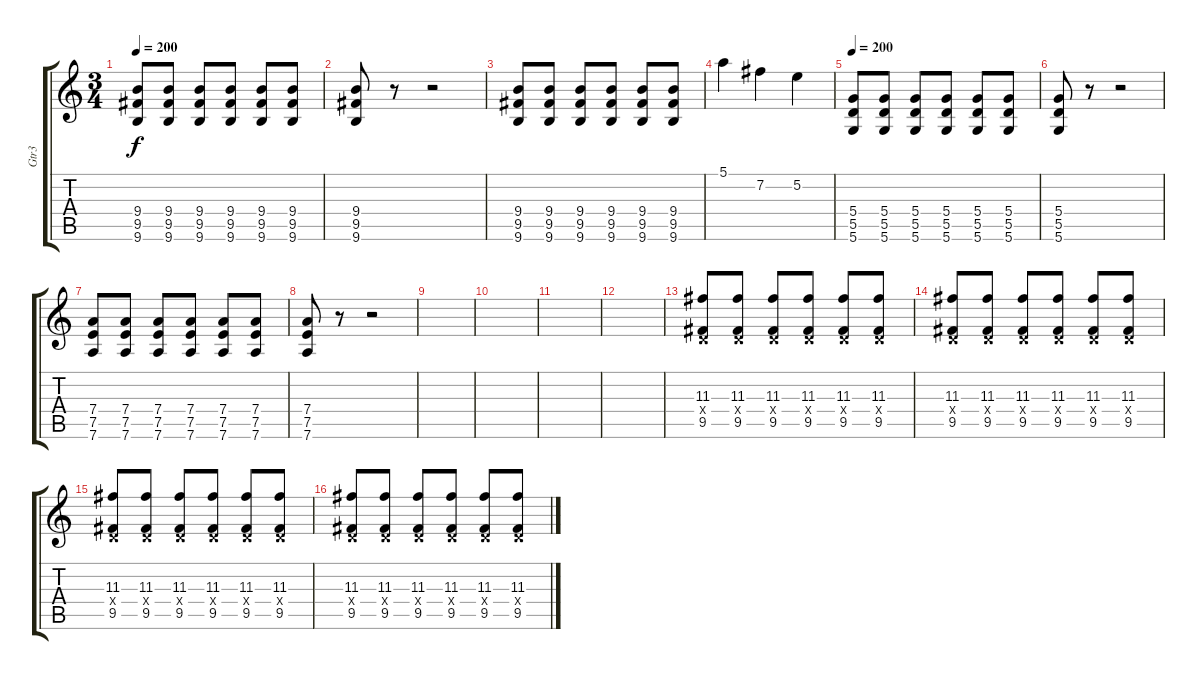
\track ("Gtr3" "Gtr3") {instrument electricguitarjazz}
\staff {score tabs}
\tuning (E4 B3 G3 D3 A2 D2) {hide}
\ts (3 4)
\tempo 200
\clef g2
\ks c
(9.4 9.5 9.6).8{dy f} (9.4 9.5 9.6).8 (9.4 9.5 9.6).8 (9.4 9.5 9.6).8 (9.4 9.5 9.6).8 (9.4 9.5 9.6).8 |
(9.4 9.5 9.6).8 r.8 r.2 |
(9.4 9.5 9.6).8 (9.4 9.5 9.6).8 (9.4 9.5 9.6).8 (9.4 9.5 9.6).8 (9.4 9.5 9.6).8 (9.4 9.5 9.6).8 |
5.1.4 7.2.4 5.2.4 |
\tempo 200
(5.4 5.5 5.6).8{instrument distortionguitar} (5.4 5.5 5.6).8 (5.4 5.5 5.6).8 (5.4 5.5 5.6).8 (5.4 5.5 5.6).8 (5.4 5.5 5.6).8 |
(5.4 5.5 5.6).8 r.8 r.2 |
(7.4 7.5 7.6).8 (7.4 7.5 7.6).8 (7.4 7.5 7.6).8 (7.4 7.5 7.6).8 (7.4 7.5 7.6).8 (7.4 7.5 7.6).8 |
(7.4 7.5 7.6).8 r.8 r.2 |
|
|
|
|
(11.3 0.4{x} 9.5).8 (11.3 0.4{x} 9.5).8 (11.3 0.4{x} 9.5).8 (11.3 0.4{x} 9.5).8 (11.3 0.4{x} 9.5).8 (11.3 0.4{x} 9.5).8 |
(11.3 0.4{x} 9.5).8 (11.3 0.4{x} 9.5).8 (11.3 0.4{x} 9.5).8 (11.3 0.4{x} 9.5).8 (11.3 0.4{x} 9.5).8 (11.3 0.4{x} 9.5).8 |
(11.3 0.4{x} 9.5).8 (11.3 0.4{x} 9.5).8 (11.3 0.4{x} 9.5).8 (11.3 0.4{x} 9.5).8 (11.3 0.4{x} 9.5).8 (11.3 0.4{x} 9.5).8 |
(11.3 0.4{x} 9.5).8 (11.3 0.4{x} 9.5).8 (11.3 0.4{x} 9.5).8 (11.3 0.4{x} 9.5).8 (11.3 0.4{x} 9.5).8 (11.3 0.4{x} 9.5).8
